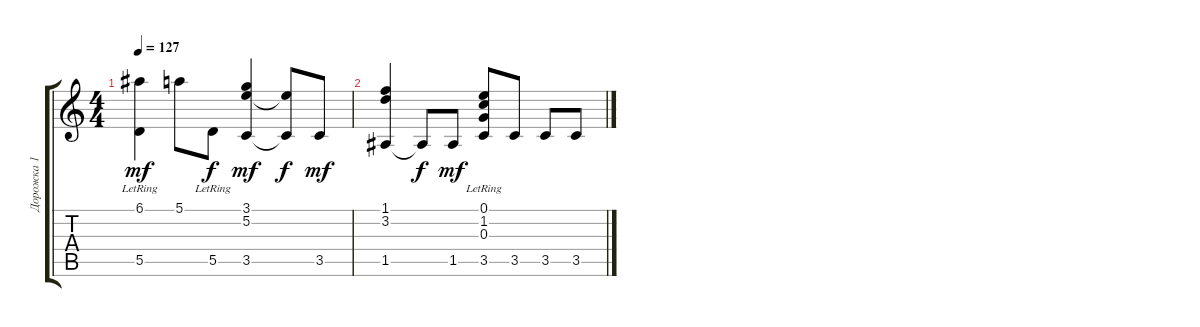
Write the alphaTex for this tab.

\track ("Дорожка 1" "Дорожка 1") {instrument acousticguitarsteel}
\staff {score tabs}
\tuning (E4 B3 G3 D3 A2 E2) {hide}
\ts (4 4)
\tempo 127
\clef g2
\ks c
(6.1 5.5{lr}).4{dy mf} 5.1.8 5.5{lr}.8{dy f} (3.1 5.2 3.5).4{dy mf} (5.2{t} 3.5{t}).8{dy f} 3.5.8{dy mf} |
(1.1 3.2 1.5).4 1.5{t}.8{dy f} 1.5.8{dy mf} (0.1 1.2 0.3 3.5{lr}).8 3.5.8 3.5.8 3.5.8
